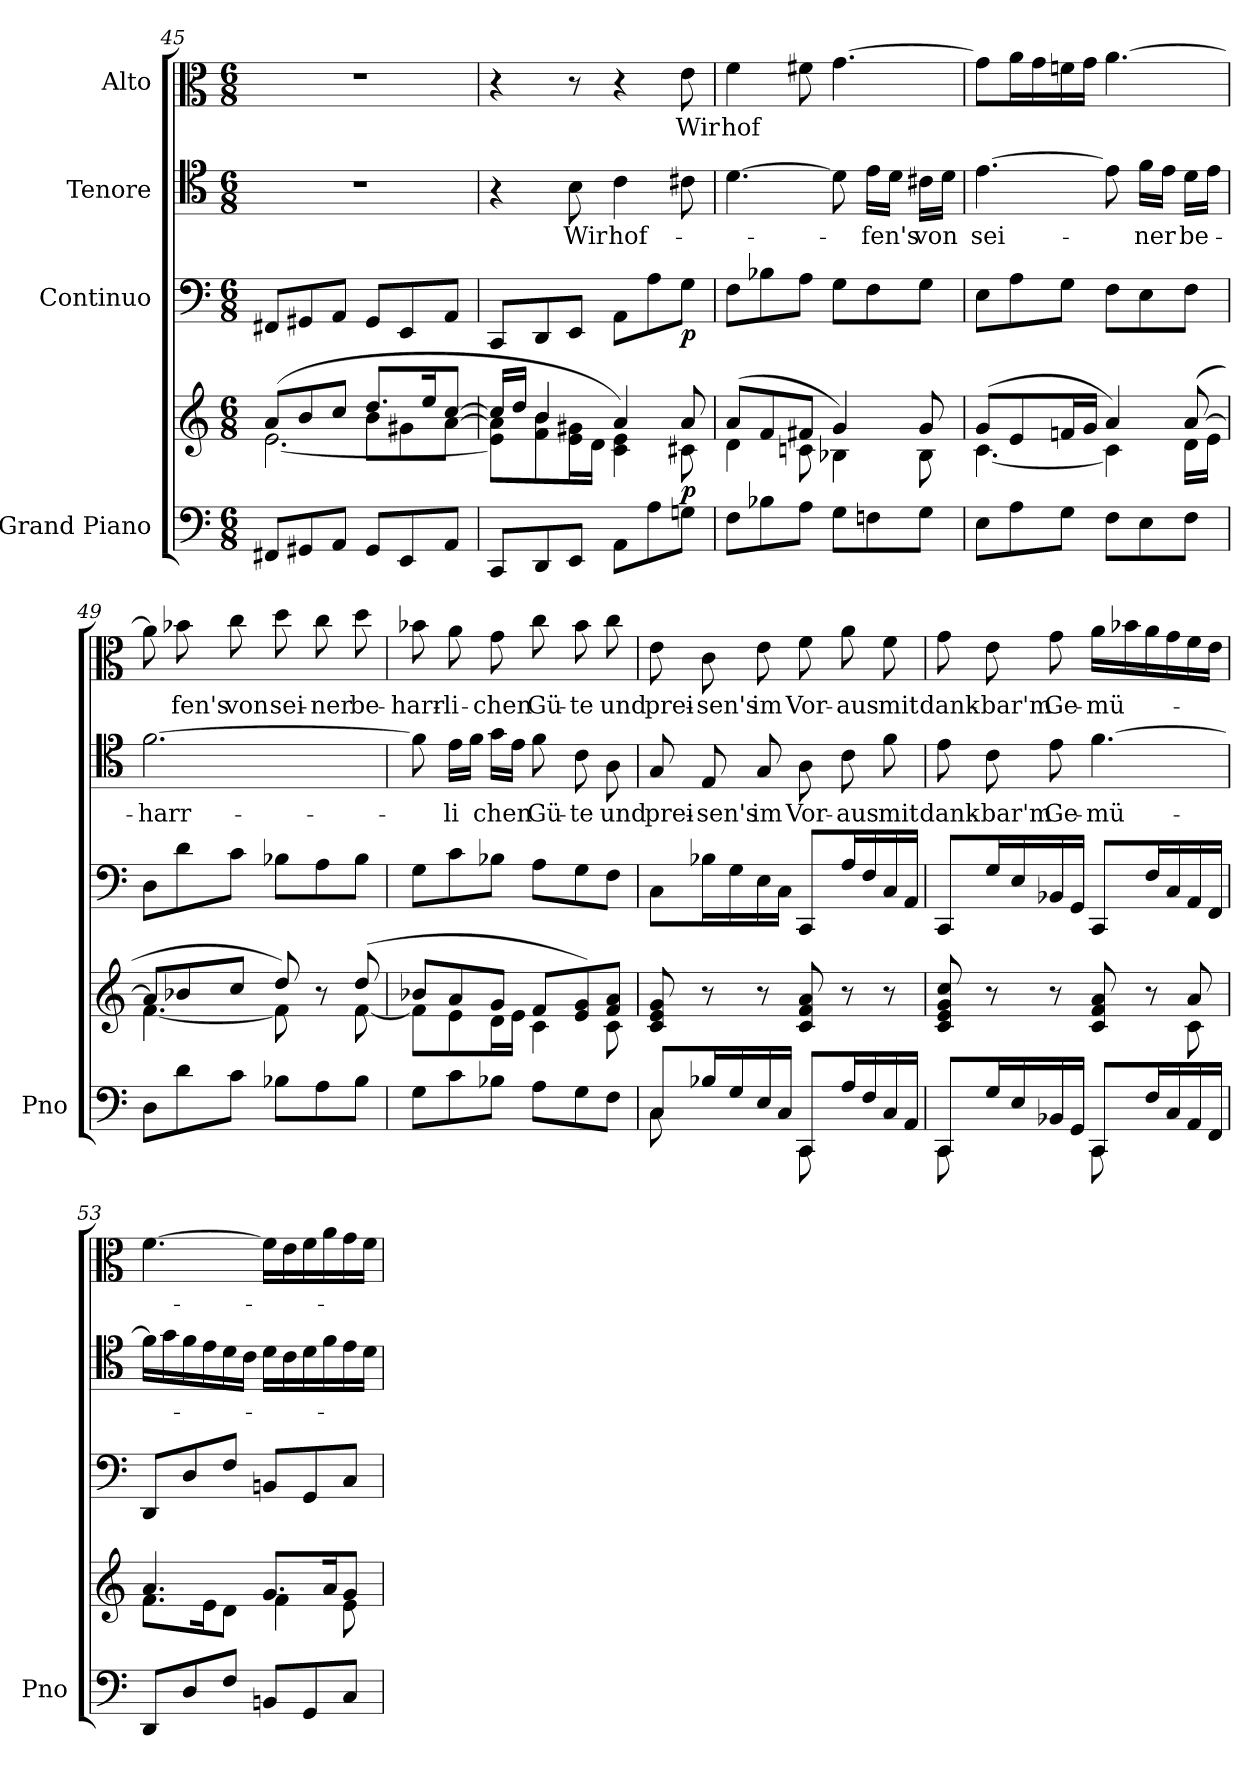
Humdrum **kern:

**kern	**kern	**dynam	**kern	**dynam	**kern	**text	**kern	**text
*part4	*part4	*part4	*part3	*part3	*part2	*part2	*part1	*part1
*staff5	*staff4	*staff4/5	*staff3	*staff3	*staff2	*staff2	*staff1	*staff1
*I"Grand Piano	*	*	*I"Continuo	*	*I"Tenore	*	*I"Alto	*
*I'Pno	*	*	*	*	*	*	*	*
*clefF4	*clefG2	*	*clefF4	*	*clefC4	*	*clefC3	*
*k[]	*k[]	*	*k[]	*	*k[]	*	*k[]	*
*M6/8	*M6/8	*	*M6/8	*	*M6/8	*	*M6/8	*
=45	=45	=45	=45	=45	=45	=45	=45	=45
*	*^	*	*	*	*	*	*	*
*	*	*^	*	*	*	*	*	*	*
8FF#X/L	(8a/L	[2.e\	4.ryy	.	8FF#X/L	.	2.r	.	2.r	.
8GG#X/	8b/	.	.	.	8GG#X/	.	.	.	.	.
8AA/J	8cc/J	.	.	.	8AA/J	.	.	.	.	.
8GG#/L	8.dd/L	.	8b\L	.	8GG#/L	.	.	.	.	.
8EE/	.	.	8g#X\	.	8EE/	.	.	.	.	.
.	16ee/K	.	.	.	.	.	.	.	.	.
8AA/J	[8cc/J	.	[8a\J	.	8AA/J	.	.	.	.	.
*	*	*v	*v	*	*	*	*	*	*	*
!!LO:LB:g=z
=46	=46	=46	=46	=46	=46	=46	=46	=46	=46
8CC/L	16cc/LL]	8e\] 8a\]L	.	8CC/L	.	4r	.	4r	.
.	16dd/JJ	.	.	.	.	.	.	.	.
8DD/	4b/	8f\ 8b\	.	8DD/	.	.	.	.	.
!	!	!	!	!	!	!	!LO:LY:b	!	!
8EE/J	.	16e\ 16g#X\L	.	8EE/J	.	8B\	Wir	8r	.
.	.	16d\JJ	.	.	.	.	.	.	.
!	!	!	!	!	!	!	!LO:LY:b	!	!
8AA\L	4a/)	4c\ 4e\	.	8AA\L	.	4c\	hof-	4r	.
8A\	.	.	.	8A\	.	.	.	.	.
!	!	!	!LO:DY:b	!	!LO:DY:b	!	!	!	!LO:LY:b
8Gn\J	8a/	8c#X\	p	8G\J	p	8c#X\	.	8e\	Wir
=47	=47	=47	=47	=47	=47	=47	=47	=47	=47
!	!	!	!	!	!	!	!	!	!LO:LY:b
8F\L	(8a/L	4d\	.	8F\L	.	[4.d\	.	4f\	hof-
8B-X\	8f/	.	.	8B-X\	.	.	.	.	.
8A\J	8f#X/J	8cn\	.	8A\J	.	.	.	8f#X\	.
8G\L	4g/)	4B-X\	.	8G\L	.	8d\]	.	[4.g\	.
!	!	!	!	!	!	!	!LO:LY:b	!	!
8Fn\	.	.	.	8F\	.	16e\LL	-fen's	.	.
.	.	.	.	.	.	16d\JJ	.	.	.
!	!	!	!	!	!	!	!LO:LY:b	!	!
8G\J	8g/	8B-\	.	8G\J	.	16c#X\LL	von	.	.
.	.	.	.	.	.	16d\JJ	.	.	.
=48	=48	=48	=48	=48	=48	=48	=48	=48	=48
!	!	!	!	!	!	!	!LO:LY:b	!	!
8E\L	(8g/L	[4.c\	.	8E\L	.	[4.e\	sei-	8g\L]	.
8A\	8e/	.	.	8A\	.	.	.	16a\L	.
.	.	.	.	.	.	.	.	16g\	.
8G\J	16fn/L	.	.	8G\J	.	.	.	16fn\	.
.	16g/JJ	.	.	.	.	.	.	16g\JJ	.
!	!	!	!	!	!	!	!	!	!LO:LY:b
8F\L	4a/)	4c\]	.	8F\L	.	8e\]	.	[4.a\	---
!	!	!	!	!	!	!	!LO:LY:b	!	!
8E\	.	.	.	8E\	.	16f\LL	-ner	.	.
.	.	.	.	.	.	16e\JJ	.	.	.
!	!	!	!	!	!	!	!LO:LY:b	!	!
8F\J	([8a/	16d\LL	.	8F\J	.	16d\LL	be-	.	.
.	.	16e\JJ	.	.	.	16e\JJ	.	.	.
=49	=49	=49	=49	=49	=49	=49	=49	=49	=49
!	!	!	!	!	!	!	!LO:LY:b	!	!
8D\L	8a/L]	[4.f\	.	8D\L	.	[2.f\	harr-	8a\]	.
!	!	!	!	!	!	!	!	!	!LO:LY:b
8d\	8b-X/	.	.	8d\	.	.	.	8b-X\	-fen's
!	!	!	!	!	!	!	!	!	!LO:LY:b
8c\J	8cc/J	.	.	8c\J	.	.	.	8cc\	von
!	!	!	!	!	!	!	!	!	!LO:LY:b
8B-X\L	8dd/)	8f\]	.	8B-X\L	.	.	.	8dd\	sei-
!	!	!	!	!	!	!	!	!	!LO:LY:b
8A\	8r	8ryy	.	8A\	.	.	.	8cc\	-ner
!	!	!	!	!	!	!	!	!	!LO:LY:b
8B-\J	(8dd/	[8f\	.	8B-\J	.	.	.	8dd\	be-
=50	=50	=50	=50	=50	=50	=50	=50	=50	=50
!	!	!	!	!	!	!	!	!	!LO:LY:b
8G\L	8b-X/L	8f\L]	.	8G\L	.	8f\]	.	8b-X\	-harr-
!	!	!	!	!	!	!	!LO:LY:b	!	!LO:LY:b
8c\	8a/	8e\	.	8c\	.	16e\LL	-li	8a\	-li-
.	.	.	.	.	.	16f\JJ	.	.	.
!	!	!	!	!	!	!	!LO:LY:b	!	!LO:LY:b
8B-X\J	8g/J	16d\L	.	8B-X\J	.	16g\LL	chen	8g\	-chen
.	.	16e\JJ	.	.	.	16e\JJ	.	.	.
!	!	!	!	!	!	!	!LO:LY:b	!	!LO:LY:b
8A\L	8f/L	4c\	.	8A\L	.	8f\	Gü-	8cc\	Gü-
!	!	!	!	!	!	!	!LO:LY:b	!	!LO:LY:b
8G\	8e/ 8g/)	.	.	8G\	.	8c\	-te	8b-\	-te
!	!	!	!	!	!	!	!LO:LY:b	!	!LO:LY:b
8F\J	8f/ 8a/J	8c\	.	8F\J	.	8A\	und	8cc\	und
=51	=51	=51	=51	=51	=51	=51	=51	=51	=51
*^	*	*	*	*	*	*	*	*	*
!	!	!	!	!	!	!	!	!LO:LY:b	!	!LO:LY:b
*	*	*v	*v	*	*	*	*	*	*	*
8C/L	8C\	8c/ 8e/ 8g/	.	8C\L	.	8G/	prei-	8e\	prei-
!	!	!	!	!	!	!	!LO:LY:b	!	!LO:LY:b
16B-X/L	8ryy	8r	.	16B-X\L	.	8E/	-sen's	8c\	-sen's
16G/	.	.	.	16G\	.	.	.	.	.
!	!	!	!	!	!	!	!LO:LY:b	!	!LO:LY:b
16E/	8ryy	8r	.	16E\	.	8G/	im	8e\	im
16C/JJ	.	.	.	16C\JJ	.	.	.	.	.
!	!	!	!	!	!	!	!LO:LY:b	!	!LO:LY:b
8CC/L	8CC\	8c/ 8f/ 8a/	.	8CC/L	.	8A\	Vor-	8f\	Vor-
!	!	!	!	!	!	!	!LO:LY:b	!	!LO:LY:b
16A/L	8ryy	8r	.	16A/L	.	8c\	-aus	8a\	-aus
16F/	.	.	.	16F/	.	.	.	.	.
!	!	!	!	!	!	!	!LO:LY:b	!	!LO:LY:b
16C/	8ryy	8r	.	16C/	.	8f\	mit	8f\	mit
16AA/JJ	.	.	.	16AA/JJ	.	.	.	.	.
!!LO:PB:g=z
=52	=52	=52	=52	=52	=52	=52	=52	=52	=52
*	*	*^	*	*	*	*	*	*	*
!	!	!	!	!	!	!	!	!LO:LY:b	!	!LO:LY:b
8CC/L	8CC\	8c/ 8e/ 8g/ 8cc/	8ryy	.	8CC/L	.	8e\	dank-	8g\	dank-
!	!	!	!	!	!	!	!	!LO:LY:b	!	!LO:LY:b
*	*	*v	*v	*	*	*	*	*	*	*
16G/L	8ryy	8r	.	16G/L	.	8c\	-bar'm	8e\	-bar'm
16E/	.	.	.	16E/	.	.	.	.	.
!	!	!	!	!	!	!	!LO:LY:b	!	!LO:LY:b
16BB-X/	8ryy	8r	.	16BB-X/	.	8e\	Ge-	8g\	Ge-
16GG/JJ	.	.	.	16GG/JJ	.	.	.	.	.
!	!	!	!	!	!	!	!LO:LY:b	!	!LO:LY:b
8CC/L	8CC\	8c/ 8f/ 8a/	.	8CC/L	.	[4.f\	-mü-	16a\LL	-mü-
.	.	.	.	.	.	.	.	16b-X\	.
16F/L	8ryy	8r	.	16F/L	.	.	.	16a\	.
16C/	.	.	.	16C/	.	.	.	16g\	.
*	*	*^	*	*	*	*	*	*	*
16AA/	8ryy	8a/	8c\	.	16AA/	.	.	.	16f\	.
16FF/JJ	.	.	.	.	16FF/JJ	.	.	.	16e\JJ	.
*v	*v	*	*	*	*	*	*	*	*	*
=53	=53	=53	=53	=53	=53	=53	=53	=53	=53
8DD/L	4.a/	8.f\L	.	8DD/L	.	16f\LL]	.	[4.f\	.
.	.	.	.	.	.	16g\	.	.	.
8D/	.	.	.	8D/	.	16f\	.	.	.
.	.	16e\K	.	.	.	16e\	.	.	.
8F/J	.	8d\J	.	8F/J	.	16d\	.	.	.
.	.	.	.	.	.	16c\JJ	.	.	.
8BBn/L	8.g/L	4f\	.	8BBn/L	.	16d\LL	.	16f\LL]	.
.	.	.	.	.	.	16c\	.	16e\	.
8GG/	.	.	.	8GG/	.	16d\	.	16f\	.
.	16a/K	.	.	.	.	16f\	.	16a\	.
8C/J	8g/J	8e\	.	8C/J	.	16e\	.	16g\	.
.	.	.	.	.	.	16d\JJ	.	16f\JJ	.
*	*v	*v	*	*	*	*	*	*	*
=	=	=	=	=	=	=	=	=
*-	*-	*-	*-	*-	*-	*-	*-	*-
